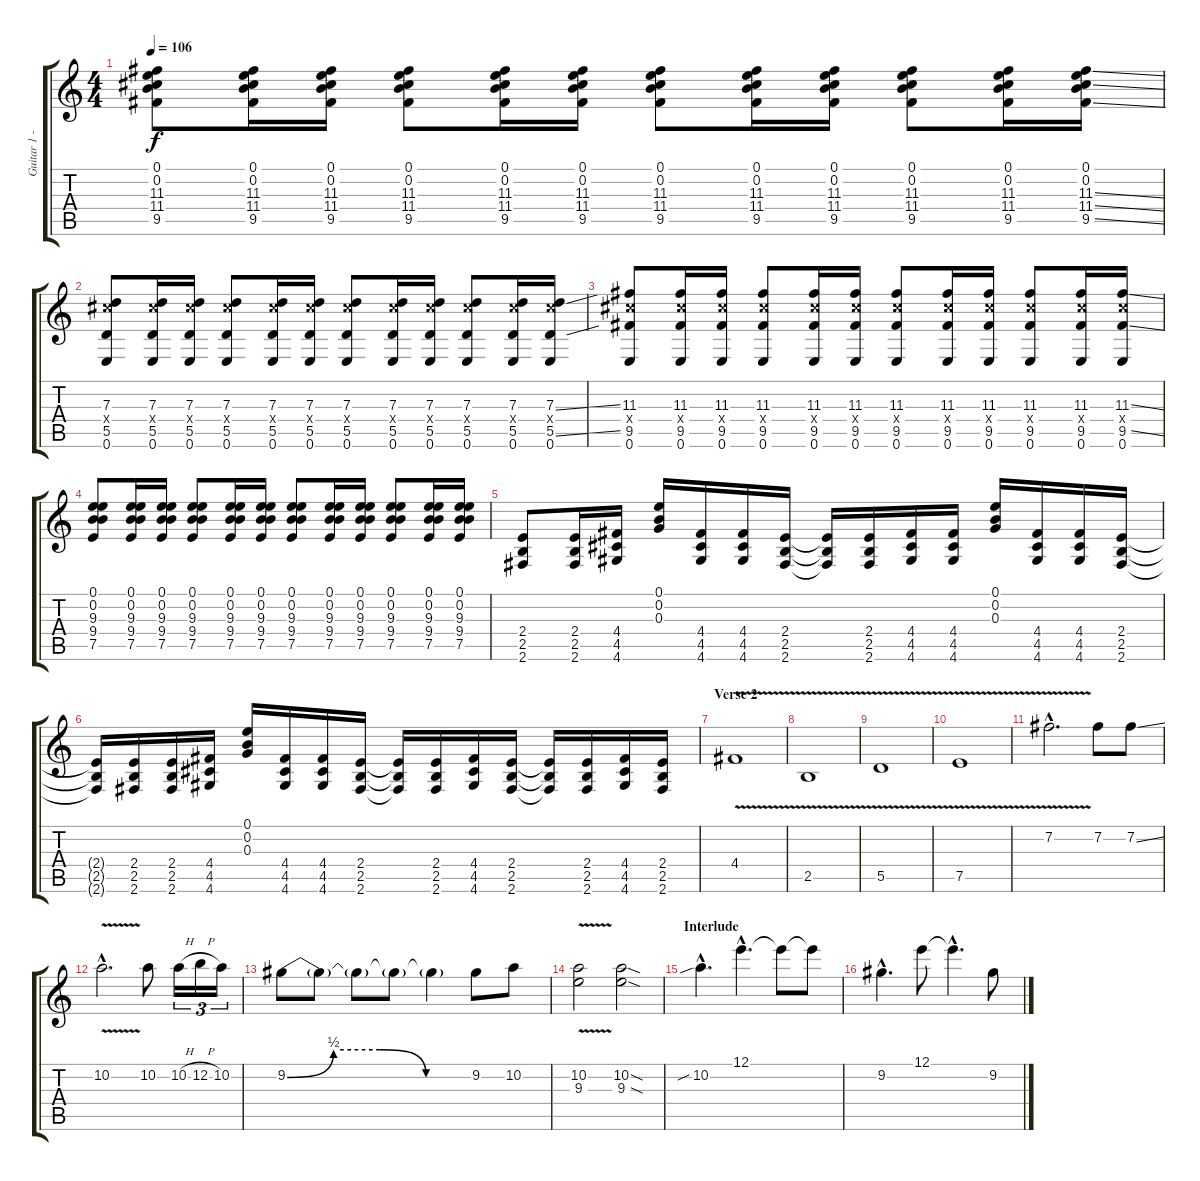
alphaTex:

\track ("Guitar 1 - Lee Gaze" "Guitar 1 -") {instrument electricguitarclean}
\staff {score tabs}
\tuning (E4 B3 G3 D3 A2 E2) {hide}
\ts (4 4)
\tempo 106
\clef g2
\ks c
(0.1 0.2 11.3 11.4 9.5).8{dy f} (0.1 0.2 11.3 11.4 9.5).16 (0.1 0.2 11.3 11.4 9.5).16 (0.1 0.2 11.3 11.4 9.5).8 (0.1 0.2 11.3 11.4 9.5).16 (0.1 0.2 11.3 11.4 9.5).16 (0.1 0.2 11.3 11.4 9.5).8 (0.1 0.2 11.3 11.4 9.5).16 (0.1 0.2 11.3 11.4 9.5).16 (0.1 0.2 11.3 11.4 9.5).8 (0.1 0.2 11.3 11.4 9.5).16 (0.1 0.2 11.3{ss} 11.4{ss} 9.5{ss}).16 |
(7.3 11.4{x} 5.5 0.6).8 (7.3 11.4{x} 5.5 0.6).16 (7.3 11.4{x} 5.5 0.6).16 (7.3 11.4{x} 5.5 0.6).8 (7.3 11.4{x} 5.5 0.6).16 (7.3 11.4{x} 5.5 0.6).16 (7.3 11.4{x} 5.5 0.6).8 (7.3 11.4{x} 5.5 0.6).16 (7.3 11.4{x} 5.5 0.6).16 (7.3 11.4{x} 5.5 0.6).8 (7.3 11.4{x} 5.5 0.6).16 (7.3{ss} 11.4{x} 5.5{ss} 0.6).16 |
(11.3 11.4{x} 9.5 0.6).8 (11.3 11.4{x} 9.5 0.6).16 (11.3 11.4{x} 9.5 0.6).16 (11.3 11.4{x} 9.5 0.6).8 (11.3 11.4{x} 9.5 0.6).16 (11.3 11.4{x} 9.5 0.6).16 (11.3 11.4{x} 9.5 0.6).8 (11.3 11.4{x} 9.5 0.6).16 (11.3 11.4{x} 9.5 0.6).16 (11.3 11.4{x} 9.5 0.6).8 (11.3 11.4{x} 9.5 0.6).16 (11.3{ss} 11.4{x} 9.5{ss} 0.6).16 |
(0.1 0.2 9.3 9.4 7.5).8 (0.1 0.2 9.3 9.4 7.5).16 (0.1 0.2 9.3 9.4 7.5).16 (0.1 0.2 9.3 9.4 7.5).8 (0.1 0.2 9.3 9.4 7.5).16 (0.1 0.2 9.3 9.4 7.5).16 (0.1 0.2 9.3 9.4 7.5).8 (0.1 0.2 9.3 9.4 7.5).16 (0.1 0.2 9.3 9.4 7.5).16 (0.1 0.2 9.3 9.4 7.5).8 (0.1 0.2 9.3 9.4 7.5).16 (0.1 0.2 9.3 9.4 7.5).16 |
(2.4 2.5 2.6).8 (2.4 2.5 2.6).16 (4.4 4.5 4.6).16 (0.1 0.2 0.3).16 (4.4 4.5 4.6).16 (4.4 4.5 4.6).16 (2.4 2.5 2.6).16 (2.4{t} 2.5{t} 2.6{t}).16 (2.4 2.5 2.6).16 (4.4 4.5 4.6).16 (4.4 4.5 4.6).16 (0.1 0.2 0.3).16 (4.4 4.5 4.6).16 (4.4 4.5 4.6).16 (2.4 2.5 2.6).16 |
(2.4{t} 2.5{t} 2.6{t}).16 (2.4 2.5 2.6).16 (2.4 2.5 2.6).16 (4.4 4.5 4.6).16 (0.1 0.2 0.3).16 (4.4 4.5 4.6).16 (4.4 4.5 4.6).16 (2.4 2.5 2.6).16 (2.4{t} 2.5{t} 2.6{t}).16 (2.4 2.5 2.6).16 (4.4 4.5 4.6).16 (2.4 2.5 2.6).16 (2.4{t} 2.5{t} 2.6{t}).16 (2.4 2.5 2.6).16 (4.4 4.5 4.6).16 (2.4 2.5 2.6).16 |
\section ("" "Verse 2")
4.4{v}.1 |
2.5{v}.1 |
5.5{v}.1 |
7.5{v}.1 |
7.2{v hac}.2{d} 7.2.8 7.2{ss}.8 |
10.2{v hac}.2{d} 10.2.8 10.2{h}.16{tu (3 2)} 12.2{h}.16{tu (3 2)} 10.2.16{tu (3 2)} |
9.2{be (custom 0 0 15 2 30 2 45 0 60 0)}.8 9.2{t}.8 9.2{t}.8 9.2{t}.8 9.2{t}.4 9.2.8 10.2.8 |
(10.2{v} 9.3{v}).2 (10.2{sod} 9.3{sod}).2 |
\section ("" "Interlude")
10.2{sib hac}.4{d} 12.1{hac}.4{d} 12.1{t}.8 12.1{t}.8 |
9.2{hac}.4{d} 12.1.8 12.1{hac t}.4{d} 9.2.8
